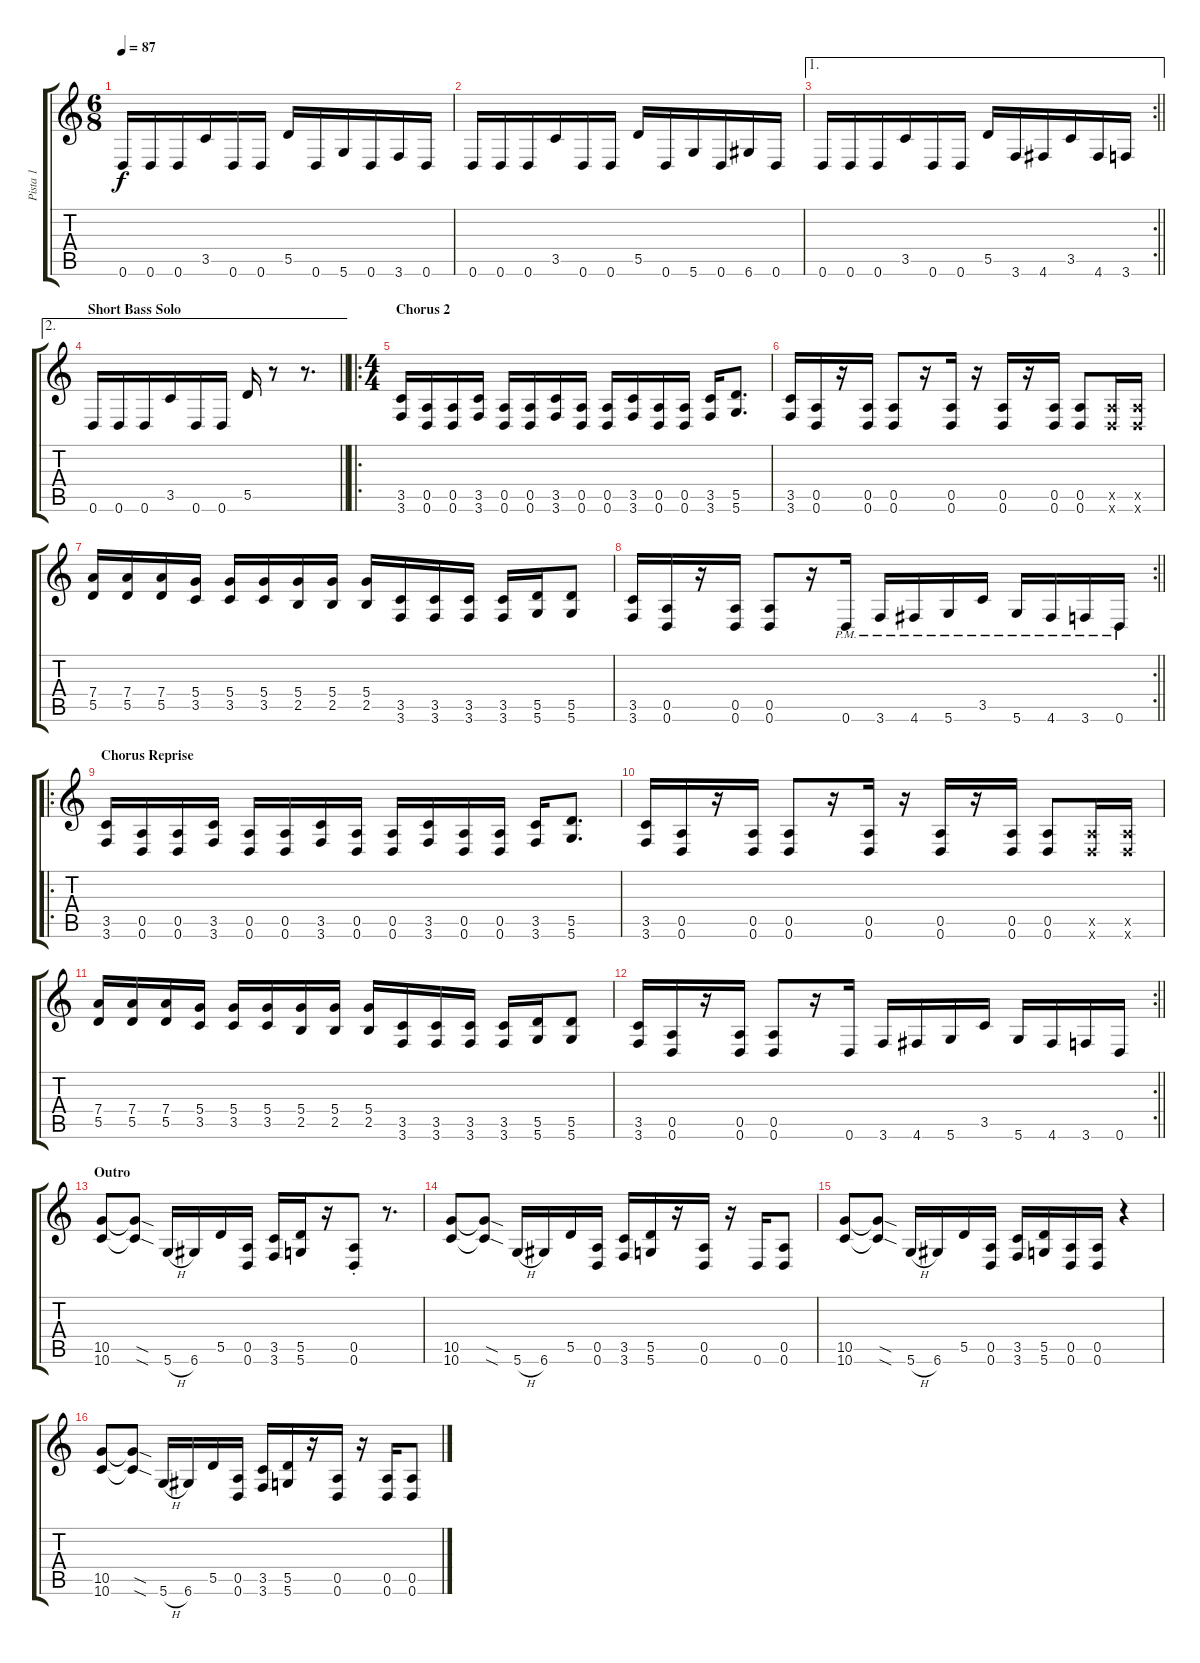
\track ("Pista 1" "Pista 1") {instrument overdrivenguitar}
\staff {score tabs}
\tuning (E4 B3 G3 D3 A2 D2) {hide}
\ts (6 8)
\tempo 87
\clef g2
\ks c
0.6.16{dy f} 0.6.16 0.6.16 3.5.16 0.6.16 0.6.16 5.5.16 0.6.16 5.6.16 0.6.16 3.6.16 0.6.16 |
0.6.16 0.6.16 0.6.16 3.5.16 0.6.16 0.6.16 5.5.16 0.6.16 5.6.16 0.6.16 6.6.16 0.6.16 |
\ae 1
\rc 2
\barLineRight lightlight
0.6.16 0.6.16 0.6.16 3.5.16 0.6.16 0.6.16 5.5.16 3.6.16 4.6.16 3.5.16 4.6.16 3.6.16 |
\ae 2
\section ("" "Short Bass Solo")
\barLineRight lightlight
0.6.16 0.6.16 0.6.16 3.5.16 0.6.16 0.6.16 5.5.16 r.8 r.8{d} |
\ro
\ts (4 4)
\section ("" "Chorus 2")
(3.5 3.6).16 (0.5 0.6).16 (0.5 0.6).16 (3.5 3.6).16 (0.5 0.6).16 (0.5 0.6).16 (3.5 3.6).16 (0.5 0.6).16 (0.5 0.6).16 (3.5 3.6).16 (0.5 0.6).16 (0.5 0.6).16 (3.5 3.6).16 (5.5 5.6).8{d} |
(3.5 3.6).16 (0.5 0.6).16 r.16 (0.5 0.6).16 (0.5 0.6).8 r.16 (0.5 0.6).16 r.16 (0.5 0.6).16 r.16 (0.5 0.6).16 (0.5 0.6).8 (0.5{x} 0.6{x}).16 (0.5{x} 0.6{x}).16 |
(7.4 5.5).16 (7.4 5.5).16 (7.4 5.5).16 (5.4 3.5).16 (5.4 3.5).16 (5.4 3.5).16 (5.4 2.5).16 (5.4 2.5).16 (5.4 2.5).16 (3.5 3.6).16 (3.5 3.6).16 (3.5 3.6).16 (3.5 3.6).16 (5.5 5.6).16 (5.5 5.6).8 |
\rc 2
\barLineRight lightlight
(3.5 3.6).16 (0.5 0.6).16 r.16 (0.5 0.6).16 (0.5 0.6).8 r.16 0.6{pm}.16 3.6{pm}.16 4.6{pm}.16 5.6{pm}.16 3.5{pm}.16 5.6{pm}.16 4.6{pm}.16 3.6{pm}.16 0.6{pm}.16 |
\ro
\section ("" "Chorus Reprise")
(3.5 3.6).16 (0.5 0.6).16 (0.5 0.6).16 (3.5 3.6).16 (0.5 0.6).16 (0.5 0.6).16 (3.5 3.6).16 (0.5 0.6).16 (0.5 0.6).16 (3.5 3.6).16 (0.5 0.6).16 (0.5 0.6).16 (3.5 3.6).16 (5.5 5.6).8{d} |
(3.5 3.6).16 (0.5 0.6).16 r.16 (0.5 0.6).16 (0.5 0.6).8 r.16 (0.5 0.6).16 r.16 (0.5 0.6).16 r.16 (0.5 0.6).16 (0.5 0.6).8 (0.5{x} 0.6{x}).16 (0.5{x} 0.6{x}).16 |
(7.4 5.5).16 (7.4 5.5).16 (7.4 5.5).16 (5.4 3.5).16 (5.4 3.5).16 (5.4 3.5).16 (5.4 2.5).16 (5.4 2.5).16 (5.4 2.5).16 (3.5 3.6).16 (3.5 3.6).16 (3.5 3.6).16 (3.5 3.6).16 (5.5 5.6).16 (5.5 5.6).8 |
\rc 2
\barLineRight lightlight
(3.5 3.6).16 (0.5 0.6).16 r.16 (0.5 0.6).16 (0.5 0.6).8 r.16 0.6.16 3.6.16 4.6.16 5.6.16 3.5.16 5.6.16 4.6.16 3.6.16 0.6.16 |
\section ("" "Outro")
(10.5 10.6).8 (10.5{sod t} 10.6{sod t}).8 5.6{h}.16 6.6.16 5.5.16 (0.5 0.6).16 (3.5 3.6).16 (5.5 5.6).16 r.16 (0.5{st} 0.6{st}).8 r.8{d} |
(10.5 10.6).8 (10.5{sod t} 10.6{sod t}).8 5.6{h}.16 6.6.16 5.5.16 (0.5 0.6).16 (3.5 3.6).16 (5.5 5.6).16 r.16 (0.5 0.6).16 r.16 0.6.16 (0.5 0.6).8 |
(10.5 10.6).8 (10.5{sod t} 10.6{sod t}).8 5.6{h}.16 6.6.16 5.5.16 (0.5 0.6).16 (3.5 3.6).16 (5.5 5.6).16 (0.5 0.6).16 (0.5 0.6).16 r.4 |
(10.5 10.6).8 (10.5{sod t} 10.6{sod t}).8 5.6{h}.16 6.6.16 5.5.16 (0.5 0.6).16 (3.5 3.6).16 (5.5 5.6).16 r.16 (0.5 0.6).16 r.16 (0.5 0.6).16 (0.5 0.6).8
